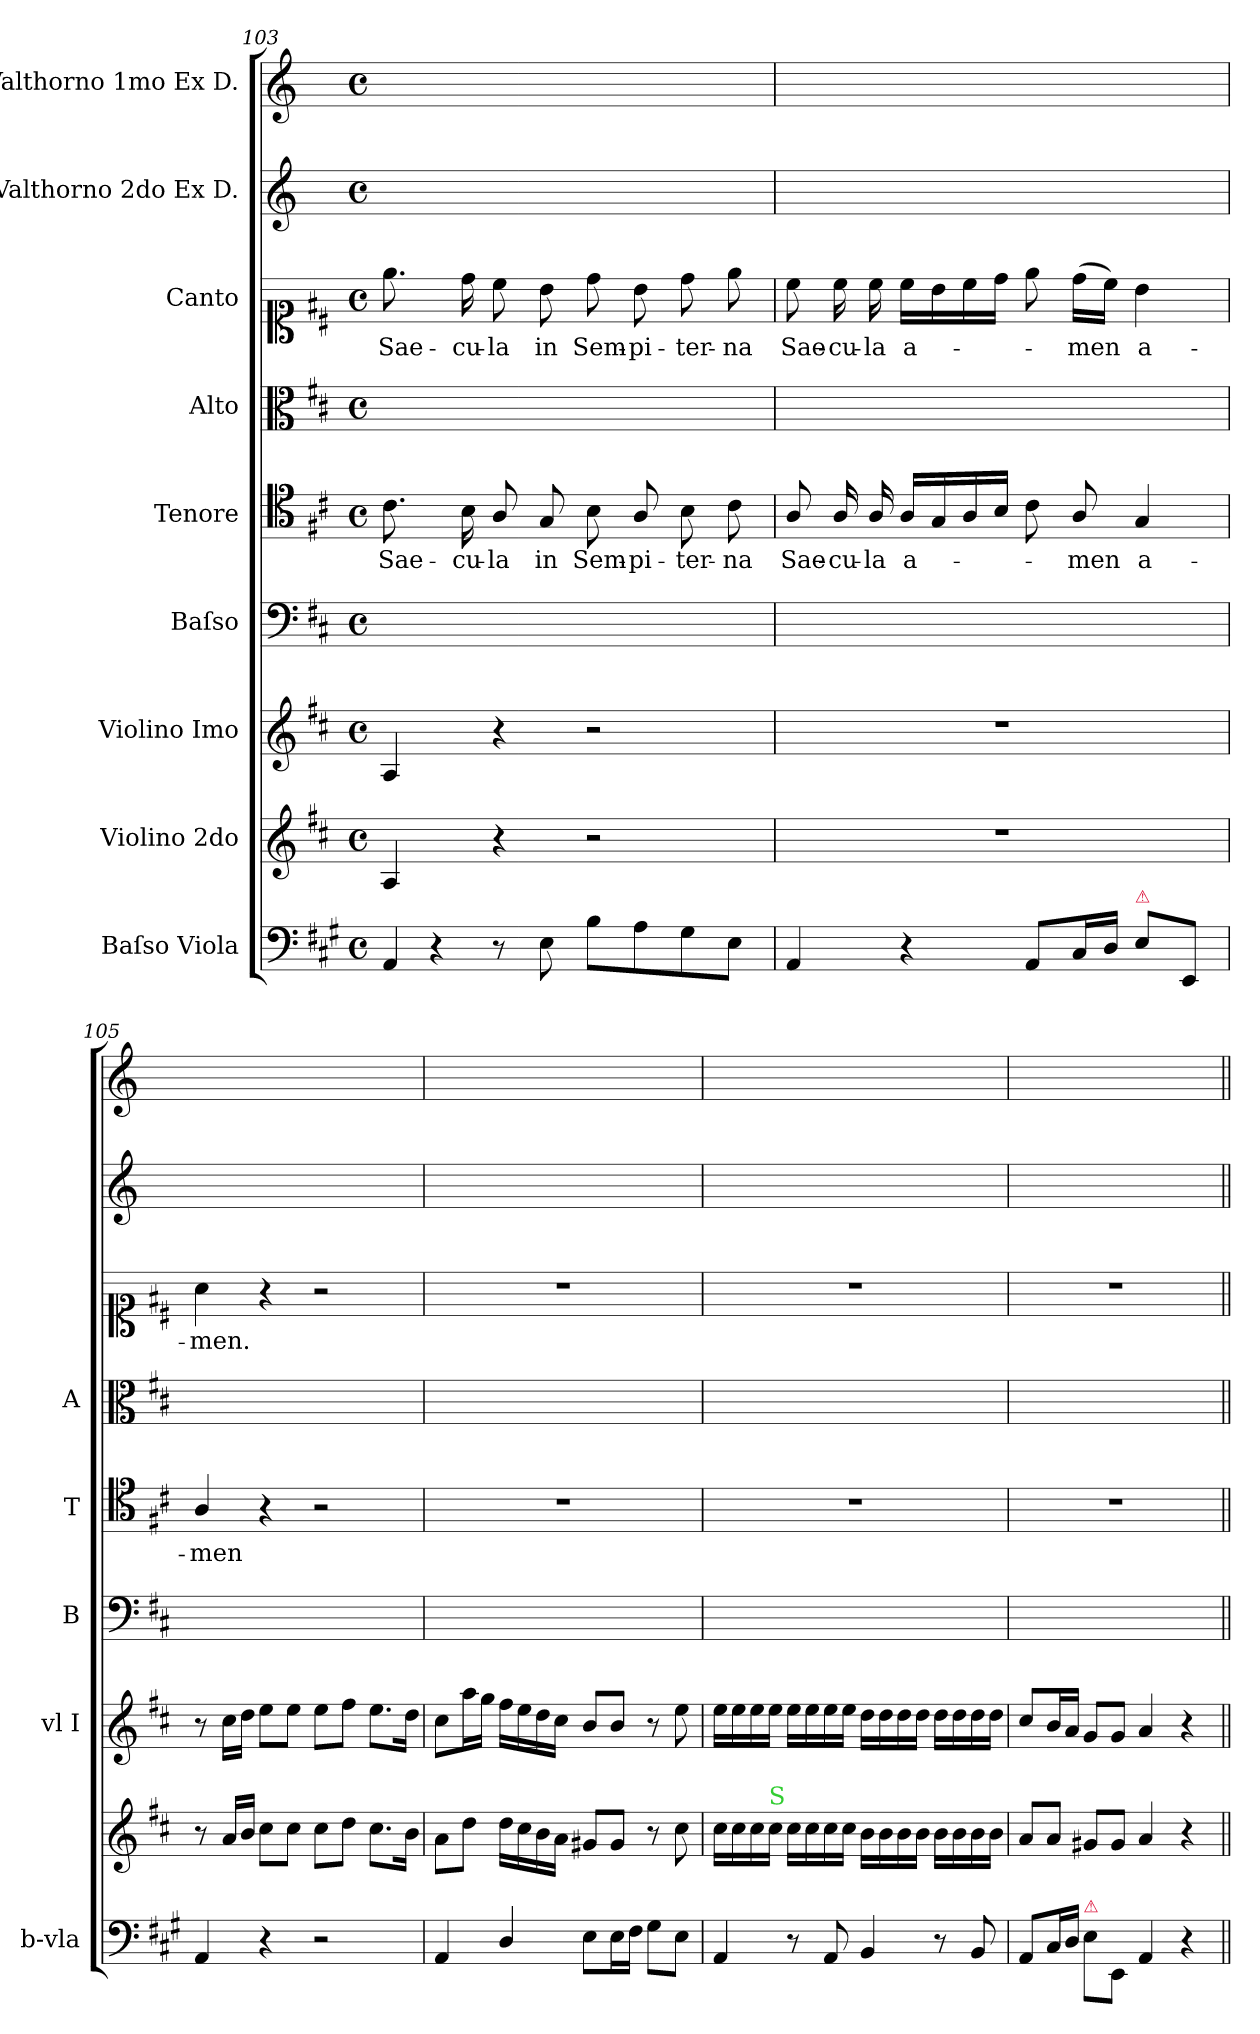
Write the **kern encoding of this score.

**kern	**kern	**kern	**kern	**kern	**text	**kern	**kern	**text	**kern	**kern
*part9	*part8	*part7	*part6	*part5	*part5	*part4	*part3	*part3	*part2	*part1
*staff9	*staff8	*staff7	*staff6	*staff5	*staff5	*staff4	*staff3	*staff3	*staff2	*staff1
*I"Baſso Viola	*I"Violino 2do	*I"Violino Imo	*I"Baſso	*I"Tenore	*	*I"Alto	*I"Canto	*	*I"Valthorno 2do Ex D.	*I"Valthorno 1mo Ex D.
*I'b-vla	*	*I'vl I	*I'B	*I'T	*	*I'A	*	*	*	*
*clefF4	*clefG2	*clefG2	*clefF4	*clefC4	*	*clefC3	*clefC1	*	*clefG2	*clefG2
*	*	*	*	*	*	*	*	*	*ITrd6c10	*ITrd6c10
*k[f#c#g#]	*k[f#c#]	*k[f#c#]	*k[f#c#]	*k[f#c#]	*	*k[f#c#]	*k[f#c#]	*	*k[f#c#]	*k[f#c#]
*	*D:	*D:	*D:	*D:	*	*D:	*D:	*	*D:	*D:
*M4/4	*M4/4	*M4/4	*M4/4	*M4/4	*	*M4/4	*M4/4	*	*M4/4	*M4/4
*met(c)	*met(c)	*met(c)	*met(c)	*met(c)	*	*met(c)	*met(c)	*	*met(c)	*met(c)
=103	=103	=103	=103	=103	=103	=103	=103	=103	=103	=103
!LO:N:vis=4	!	!	!	!	!	!	!	!	!	!
8AA/	4A/	4A/	1ryy	8.c#\	Sae-	1ryy	8.ee\	Sae-	1ryy	1ryy
!LO:N:vis=4	!	!	!	!	!	!	!	!	!	!
8r	.	.	.	.	.	.	.	.	.	.
.	.	.	.	16B\	-cu-	.	16dd\	-cu-	.	.
8r	4r	4r	.	8A/	-la	.	8cc#\	-la	.	.
8E\	.	.	.	8G/	in	.	8b\	in	.	.
8B\L	2r	2r	.	8B\	Sem-	.	8dd\	Sem-	.	.
8A\	.	.	.	8A/	-pi-	.	8b\	-pi-	.	.
8G#\	.	.	.	8B\	-ter-	.	8dd\	-ter-	.	.
8E\J	.	.	.	8c#\	-na	.	8ee\	-na	.	.
=104	=104	=104	=104	=104	=104	=104	=104	=104	=104	=104
4AA/	1r	1r	1ryy	8A/	Sae-	1ryy	8cc#\	Sae-	1ryy	1ryy
.	.	.	.	16A/	-cu-	.	16cc#\	-cu-	.	.
.	.	.	.	16A/	-la	.	16cc#\	-la	.	.
4r	.	.	.	16A/LL	a-	.	16cc#\LL	a-	.	.
.	.	.	.	16G/	.	.	16b\	.	.	.
.	.	.	.	16A/	.	.	16cc#\	.	.	.
.	.	.	.	16B/JJ	.	.	16dd\JJ	.	.	.
8AA/L	.	.	.	8c#\	.	.	8ee\	.	.	.
16C#/L	.	.	.	8A/	men	.	(16dd\LL	men	.	.
16D/JJ	.	.	.	.	.	.	16cc#\JJ)	.	.	.
!LO:TX:a:color=crimson:t=⚠	!	!	!	!	!	!	!	!	!	!
8E/L	.	.	.	4G/	a-	.	4b\	a-	.	.
8EE/J	.	.	.	.	.	.	.	.	.	.
=105	=105	=105	=105	=105	=105	=105	=105	=105	=105	=105
4AA/	8r	8r	1ryy	4A/	-men	1ryy	4a\	-men.	1ryy	1ryy
.	16a/LL	16cc#\LL	.	.	.	.	.	.	.	.
.	16b/JJ	16dd\JJ	.	.	.	.	.	.	.	.
4r	8cc#\L	8ee\L	.	4r	.	.	4r	.	.	.
.	8cc#\J	8ee\J	.	.	.	.	.	.	.	.
2r	8cc#\L	8ee\L	.	2r	.	.	2r	.	.	.
.	8dd\J	8ff#\J	.	.	.	.	.	.	.	.
.	8.cc#\L	8.ee\L	.	.	.	.	.	.	.	.
.	16b\Jk	16dd\Jk	.	.	.	.	.	.	.	.
=106	=106	=106	=106	=106	=106	=106	=106	=106	=106	=106
4AA/	8a\L	8cc#\L	1ryy	1r	.	1ryy	1r	.	1ryy	1ryy
.	8dd\J	16aa\L	.	.	.	.	.	.	.	.
.	.	16gg\JJ	.	.	.	.	.	.	.	.
4D/	16dd\LL	16ff#\LL	.	.	.	.	.	.	.	.
.	16cc#\	16ee\	.	.	.	.	.	.	.	.
.	16b\	16dd\	.	.	.	.	.	.	.	.
.	16a\JJ	16cc#\JJ	.	.	.	.	.	.	.	.
8E\L	8g#X/L	8b/L	.	.	.	.	.	.	.	.
16E\L	8g#/J	8b/J	.	.	.	.	.	.	.	.
16F#\JJ	.	.	.	.	.	.	.	.	.	.
8G#\L	8r	8r	.	.	.	.	.	.	.	.
8E\J	8cc#\	8ee\	.	.	.	.	.	.	.	.
=107	=107	=107	=107	=107	=107	=107	=107	=107	=107	=107
4AA/	16cc#\LL	16ee\LL	1ryy	1r	.	1ryy	1r	.	1ryy	1ryy
.	16cc#\	16ee\	.	.	.	.	.	.	.	.
.	16cc#\	16ee\	.	.	.	.	.	.	.	.
!	!LO:TX:a:color=limegreen:t=S	!	!	!	!	!	!	!	!	!
.	16cc#\JJ	16ee\JJ	.	.	.	.	.	.	.	.
8r	16cc#\LL	16ee\LL	.	.	.	.	.	.	.	.
.	16cc#\	16ee\	.	.	.	.	.	.	.	.
8AA/	16cc#\	16ee\	.	.	.	.	.	.	.	.
.	16cc#\JJ	16ee\JJ	.	.	.	.	.	.	.	.
4BB/	16b\LL	16dd\LL	.	.	.	.	.	.	.	.
.	16b\	16dd\	.	.	.	.	.	.	.	.
.	16b\	16dd\	.	.	.	.	.	.	.	.
.	16b\JJ	16dd\JJ	.	.	.	.	.	.	.	.
8r	16b\LL	16dd\LL	.	.	.	.	.	.	.	.
.	16b\	16dd\	.	.	.	.	.	.	.	.
8BB/	16b\	16dd\	.	.	.	.	.	.	.	.
.	16b\JJ	16dd\JJ	.	.	.	.	.	.	.	.
=108	=108	=108	=108	=108	=108	=108	=108	=108	=108	=108
8AA/L	8a/L	8cc#/L	1ryy	1r	.	1ryy	1r	.	1ryy	1ryy
16C#/L	8a/J	16b/L	.	.	.	.	.	.	.	.
16D/JJ	.	16a/JJ	.	.	.	.	.	.	.	.
!LO:TX:a:color=crimson:t=⚠	!	!	!	!	!	!	!	!	!	!
8E\L	8g#X/L	8g/L	.	.	.	.	.	.	.	.
8EE\J	8g#/J	8g/J	.	.	.	.	.	.	.	.
4AA/	4a/	4a/	.	.	.	.	.	.	.	.
4r	4r	4r	.	.	.	.	.	.	.	.
=||	=||	=||	=||	=||	=||	=||	=||	=||	=||	=||
*-	*-	*-	*-	*-	*-	*-	*-	*-	*-	*-
